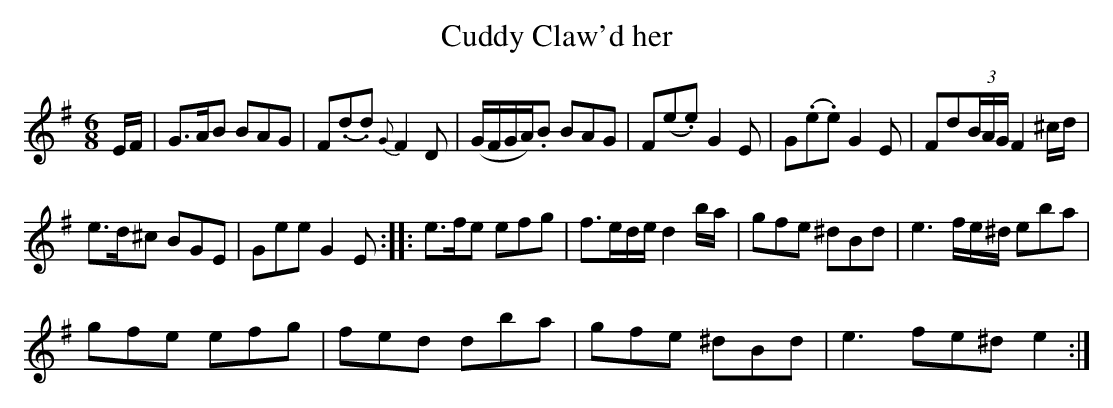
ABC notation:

X:1
T:Cuddy Claw'd her
M:6/8
K:Em
E/F/|\
G>AB BAG| F(.d.d) {G}F2D| \
(G/F/G/A/).B BAG| F(e.e) G2E|\
G(.e.e) G2E| Fd(3B/A/G/ F2^c/d/|
e>d^c BGE| Gee G2E::\
e>fe efg| f>ed/e/ d2b/a/| gfe ^dBd| e3f/e/^d/ eba|
gfe efg| fed dba| gfe ^dBd| e3fe^d e2:|
